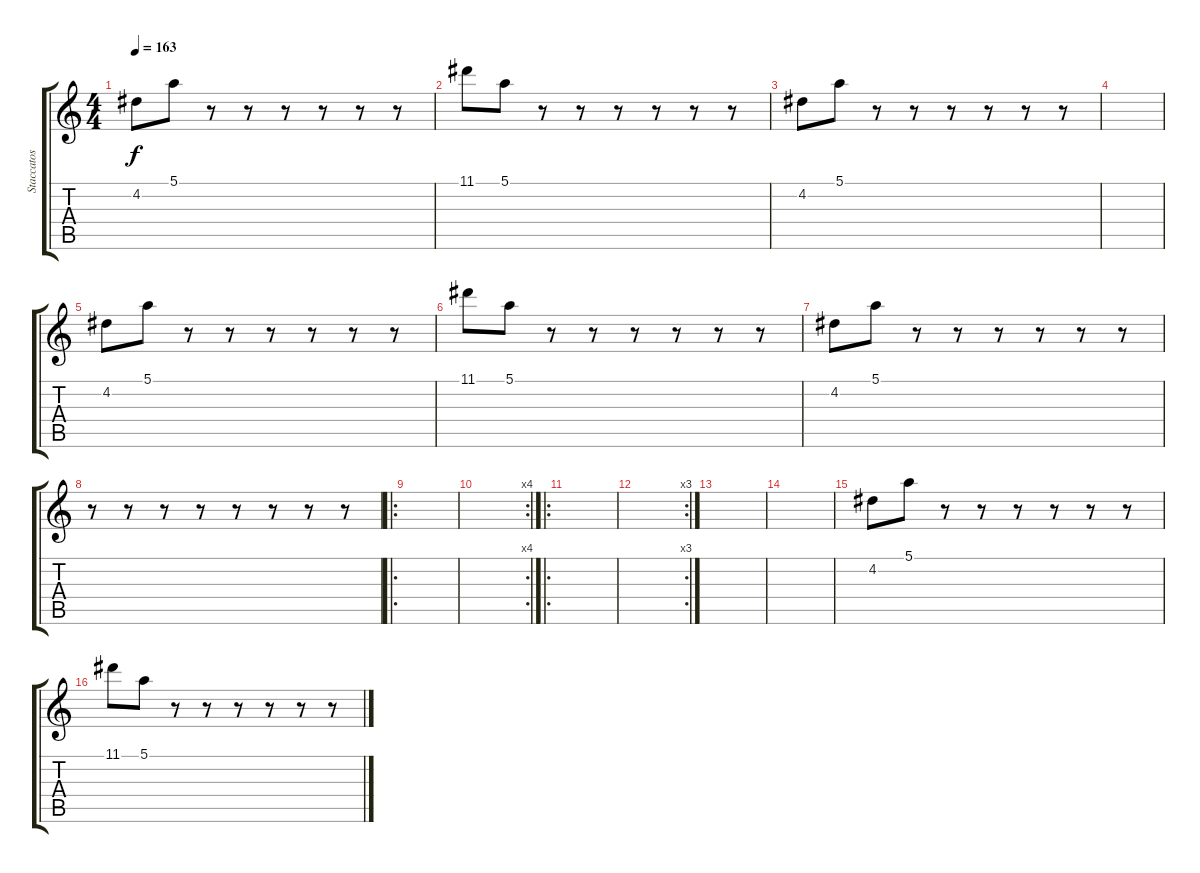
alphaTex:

\track ("Staccatos Riff" "Staccatos ") {instrument pizzicatostrings}
\staff {score tabs}
\tuning (E5 B4 G4 D4 A3 E3) {hide}
\ts (4 4)
\tempo 163
\clef g2
\ks c
4.2.8{dy f} 5.1.8 r.8 r.8 r.8 r.8 r.8 r.8 |
11.1.8 5.1.8 r.8 r.8 r.8 r.8 r.8 r.8 |
4.2.8 5.1.8 r.8 r.8 r.8 r.8 r.8 r.8 |
|
4.2.8 5.1.8 r.8 r.8 r.8 r.8 r.8 r.8 |
11.1.8 5.1.8 r.8 r.8 r.8 r.8 r.8 r.8 |
4.2.8 5.1.8 r.8 r.8 r.8 r.8 r.8 r.8 |
r.8 r.8 r.8 r.8 r.8 r.8 r.8 r.8 |
\ro
|
\rc 4
|
\ro
|
\rc 3
|
|
|
4.2.8 5.1.8 r.8 r.8 r.8 r.8 r.8 r.8 |
11.1.8 5.1.8 r.8 r.8 r.8 r.8 r.8 r.8
